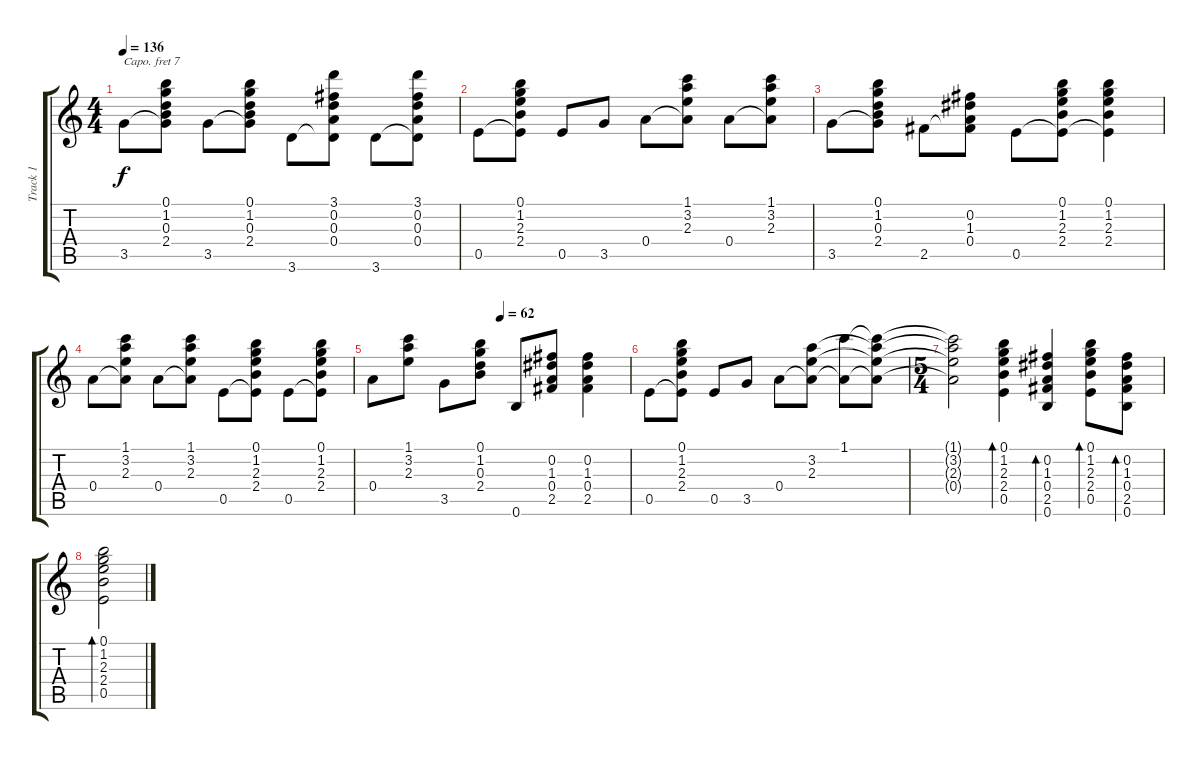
\track ("Track 1" "Track 1") {instrument acousticguitarsteel}
\staff {score tabs}
\capo 7
\tuning (E4 B3 G3 D3 A2 E2) {hide}
\ts (4 4)
\tempo 136
\clef g2
\ks c
3.5.8{dy f} (0.1 1.2 0.3 2.4 3.5{t}).8 3.5.8 (0.1 1.2 0.3 2.4 3.5{t}).8 3.6.8 (3.1 0.2 0.3 0.4 3.6{t}).8 3.6.8 (3.1 0.2 0.3 0.4 3.6{t}).8 |
0.5.8 (0.1 1.2 2.3 2.4 0.5{t}).8 0.5.8 3.5.8 0.4.8 (1.1 3.2 2.3 0.4{t}).8 0.4.8 (1.1 3.2 2.3 0.4{t}).8 |
3.5.8 (0.1 1.2 0.3 2.4 3.5{t}).8 2.5.8 (0.2 1.3 0.4 2.5{t}).8 0.5.8 (0.1 1.2 2.3 2.4 0.5{t}).8 (0.1 1.2 2.3 2.4 0.5{t}).4 |
0.4.8 (1.1 3.2 2.3 0.4{t}).8 0.4.8 (1.1 3.2 2.3 0.4{t}).8 0.5.8 (0.1 1.2 2.3 2.4 0.5{t}).8 0.5.8 (0.1 1.2 2.3 2.4 0.5{t}).8 |
\tempo (62 0.5)
0.4.8 (1.1 3.2 2.3).8 3.5.8 (0.1 1.2 0.3 2.4).8 0.6.8 (0.2 1.3 0.4 2.5).8 (0.2 1.3 0.4 2.5).4 |
0.5.8 (0.1 1.2 2.3 2.4 0.5{t}).8 0.5.8 3.5.8 0.4.8 (3.2 2.3 0.4{t}).8 (1.1 0.4{t}).8 (1.1{t} 3.2{t} 2.3{t} 0.4{t}).8 |
\ts (5 4)
(1.1{t} 3.2{t} 2.3{t} 0.4{t}).2 (0.1 1.2 2.3 2.4 0.5).4{bd 240} (0.2 1.3 0.4 2.5 0.6).4{bd 240} (0.1 1.2 2.3 2.4 0.5).8{bd 240} (0.2 1.3 0.4 2.5 0.6).8{bd 240} |
(0.1 1.2 2.3 2.4 0.5).2{bd 240}
